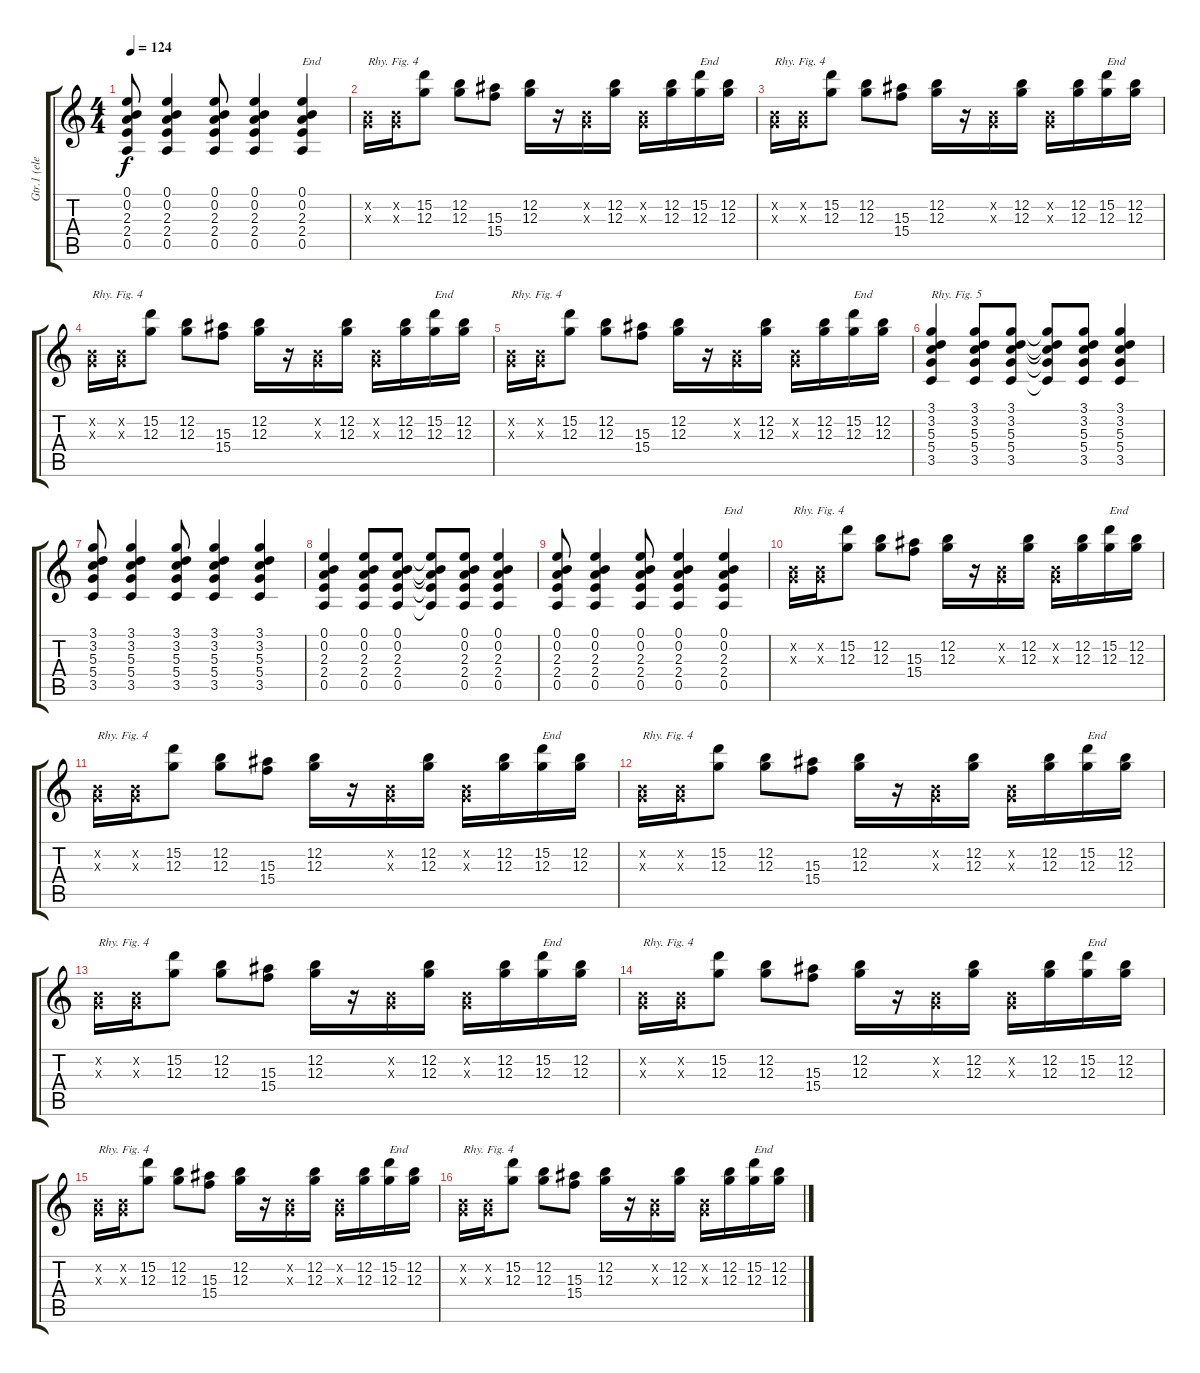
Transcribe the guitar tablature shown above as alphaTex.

\track ("Gtr.1 (elec.)" "Gtr.1 (ele") {instrument overdrivenguitar}
\staff {score tabs}
\tuning (E4 B3 G3 D3 A2 E2) {hide}
\ts (4 4)
\tempo 124
\clef g2
\ks c
(0.1 0.2 2.3 2.4 0.5).8{dy f} (0.1 0.2 2.3 2.4 0.5).4 (0.1 0.2 2.3 2.4 0.5).8 (0.1 0.2 2.3 2.4 0.5).4 (0.1 0.2 2.3 2.4 0.5).4{txt "End"} |
(0.2{x} 0.3{x}).16{txt "Rhy. Fig. 4"} (0.2{x} 0.3{x}).16 (15.2 12.3).8 (12.2 12.3).8 (15.3 15.4).8 (12.2 12.3).16 r.16 (0.2{x} 0.3{x}).16 (12.2 12.3).16 (0.2{x} 0.3{x}).16 (12.2 12.3).16 (15.2 12.3).16{txt "End"} (12.2 12.3).16 |
(0.2{x} 0.3{x}).16{txt "Rhy. Fig. 4"} (0.2{x} 0.3{x}).16 (15.2 12.3).8 (12.2 12.3).8 (15.3 15.4).8 (12.2 12.3).16 r.16 (0.2{x} 0.3{x}).16 (12.2 12.3).16 (0.2{x} 0.3{x}).16 (12.2 12.3).16 (15.2 12.3).16{txt "End"} (12.2 12.3).16 |
(0.2{x} 0.3{x}).16{txt "Rhy. Fig. 4"} (0.2{x} 0.3{x}).16 (15.2 12.3).8 (12.2 12.3).8 (15.3 15.4).8 (12.2 12.3).16 r.16 (0.2{x} 0.3{x}).16 (12.2 12.3).16 (0.2{x} 0.3{x}).16 (12.2 12.3).16 (15.2 12.3).16{txt "End"} (12.2 12.3).16 |
(0.2{x} 0.3{x}).16{txt "Rhy. Fig. 4"} (0.2{x} 0.3{x}).16 (15.2 12.3).8 (12.2 12.3).8 (15.3 15.4).8 (12.2 12.3).16 r.16 (0.2{x} 0.3{x}).16 (12.2 12.3).16 (0.2{x} 0.3{x}).16 (12.2 12.3).16 (15.2 12.3).16{txt "End"} (12.2 12.3).16 |
(3.1 3.2 5.3 5.4 3.5).4{txt "Rhy. Fig. 5"} (3.1 3.2 5.3 5.4 3.5).8 (3.1 3.2 5.3 5.4 3.5).8 (3.1{t} 3.2{t} 5.3{t} 5.4{t} 3.5{t}).8 (3.1 3.2 5.3 5.4 3.5).8 (3.1 3.2 5.3 5.4 3.5).4 |
(3.1 3.2 5.3 5.4 3.5).8 (3.1 3.2 5.3 5.4 3.5).4 (3.1 3.2 5.3 5.4 3.5).8 (3.1 3.2 5.3 5.4 3.5).4 (3.1 3.2 5.3 5.4 3.5).4 |
(0.1 0.2 2.3 2.4 0.5).4 (0.1 0.2 2.3 2.4 0.5).8 (0.1 0.2 2.3 2.4 0.5).8 (0.1{t} 0.2{t} 2.3{t} 2.4{t} 0.5{t}).8 (0.1 0.2 2.3 2.4 0.5).8 (0.1 0.2 2.3 2.4 0.5).4 |
(0.1 0.2 2.3 2.4 0.5).8 (0.1 0.2 2.3 2.4 0.5).4 (0.1 0.2 2.3 2.4 0.5).8 (0.1 0.2 2.3 2.4 0.5).4 (0.1 0.2 2.3 2.4 0.5).4{txt "End"} |
(0.2{x} 0.3{x}).16{txt "Rhy. Fig. 4"} (0.2{x} 0.3{x}).16 (15.2 12.3).8 (12.2 12.3).8 (15.3 15.4).8 (12.2 12.3).16 r.16 (0.2{x} 0.3{x}).16 (12.2 12.3).16 (0.2{x} 0.3{x}).16 (12.2 12.3).16 (15.2 12.3).16{txt "End"} (12.2 12.3).16 |
(0.2{x} 0.3{x}).16{txt "Rhy. Fig. 4"} (0.2{x} 0.3{x}).16 (15.2 12.3).8 (12.2 12.3).8 (15.3 15.4).8 (12.2 12.3).16 r.16 (0.2{x} 0.3{x}).16 (12.2 12.3).16 (0.2{x} 0.3{x}).16 (12.2 12.3).16 (15.2 12.3).16{txt "End"} (12.2 12.3).16 |
(0.2{x} 0.3{x}).16{txt "Rhy. Fig. 4"} (0.2{x} 0.3{x}).16 (15.2 12.3).8 (12.2 12.3).8 (15.3 15.4).8 (12.2 12.3).16 r.16 (0.2{x} 0.3{x}).16 (12.2 12.3).16 (0.2{x} 0.3{x}).16 (12.2 12.3).16 (15.2 12.3).16{txt "End"} (12.2 12.3).16 |
(0.2{x} 0.3{x}).16{txt "Rhy. Fig. 4"} (0.2{x} 0.3{x}).16 (15.2 12.3).8 (12.2 12.3).8 (15.3 15.4).8 (12.2 12.3).16 r.16 (0.2{x} 0.3{x}).16 (12.2 12.3).16 (0.2{x} 0.3{x}).16 (12.2 12.3).16 (15.2 12.3).16{txt "End"} (12.2 12.3).16 |
(0.2{x} 0.3{x}).16{txt "Rhy. Fig. 4"} (0.2{x} 0.3{x}).16 (15.2 12.3).8 (12.2 12.3).8 (15.3 15.4).8 (12.2 12.3).16 r.16 (0.2{x} 0.3{x}).16 (12.2 12.3).16 (0.2{x} 0.3{x}).16 (12.2 12.3).16 (15.2 12.3).16{txt "End"} (12.2 12.3).16 |
(0.2{x} 0.3{x}).16{txt "Rhy. Fig. 4"} (0.2{x} 0.3{x}).16 (15.2 12.3).8 (12.2 12.3).8 (15.3 15.4).8 (12.2 12.3).16 r.16 (0.2{x} 0.3{x}).16 (12.2 12.3).16 (0.2{x} 0.3{x}).16 (12.2 12.3).16 (15.2 12.3).16{txt "End"} (12.2 12.3).16 |
(0.2{x} 0.3{x}).16{txt "Rhy. Fig. 4"} (0.2{x} 0.3{x}).16 (15.2 12.3).8 (12.2 12.3).8 (15.3 15.4).8 (12.2 12.3).16 r.16 (0.2{x} 0.3{x}).16 (12.2 12.3).16 (0.2{x} 0.3{x}).16 (12.2 12.3).16 (15.2 12.3).16{txt "End"} (12.2 12.3).16
